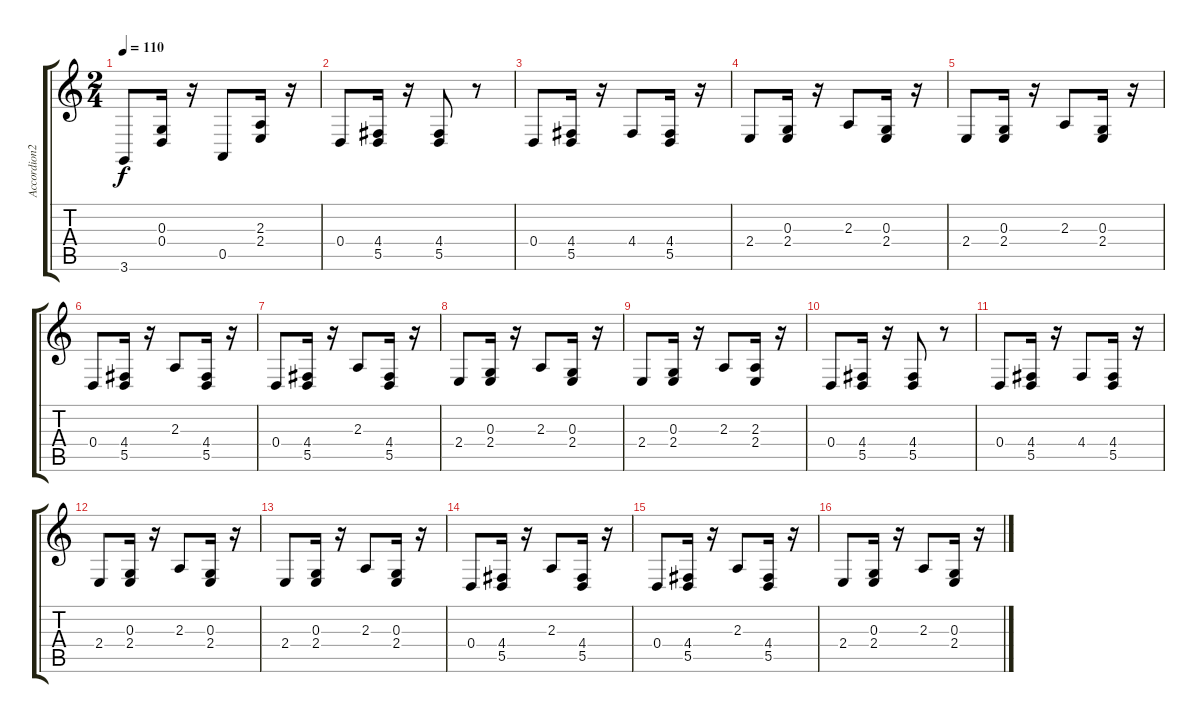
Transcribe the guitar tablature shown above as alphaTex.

\track ("Accordion2" "Accordion2") {instrument tangoaccordion}
\staff {score tabs}
\tuning (E4 B3 G3 D3 A2 E2) {hide}
\ts (2 4)
\tempo 110
\clef g2
\ks c
3.6.8{dy f} (0.3 0.4).16 r.16 0.5.8 (2.3 2.4).16 r.16 |
0.4.8 (4.4 5.5).16 r.16 (4.4 5.5).8 r.8 |
0.4.8 (4.4 5.5).16 r.16 4.4.8 (4.4 5.5).16 r.16 |
2.4.8 (0.3 2.4).16 r.16 2.3.8 (0.3 2.4).16 r.16 |
2.4.8 (0.3 2.4).16 r.16 2.3.8 (0.3 2.4).16 r.16 |
0.4.8 (4.4 5.5).16 r.16 2.3.8 (4.4 5.5).16 r.16 |
0.4.8 (4.4 5.5).16 r.16 2.3.8 (4.4 5.5).16 r.16 |
2.4.8 (0.3 2.4).16 r.16 2.3.8 (0.3 2.4).16 r.16 |
2.4.8 (0.3 2.4).16 r.16 2.3.8 (2.3 2.4).16 r.16 |
0.4.8 (4.4 5.5).16 r.16 (4.4 5.5).8 r.8 |
0.4.8 (4.4 5.5).16 r.16 4.4.8 (4.4 5.5).16 r.16 |
2.4.8 (0.3 2.4).16 r.16 2.3.8 (0.3 2.4).16 r.16 |
2.4.8 (0.3 2.4).16 r.16 2.3.8 (0.3 2.4).16 r.16 |
0.4.8 (4.4 5.5).16 r.16 2.3.8 (4.4 5.5).16 r.16 |
0.4.8 (4.4 5.5).16 r.16 2.3.8 (4.4 5.5).16 r.16 |
2.4.8 (0.3 2.4).16 r.16 2.3.8 (0.3 2.4).16 r.16
